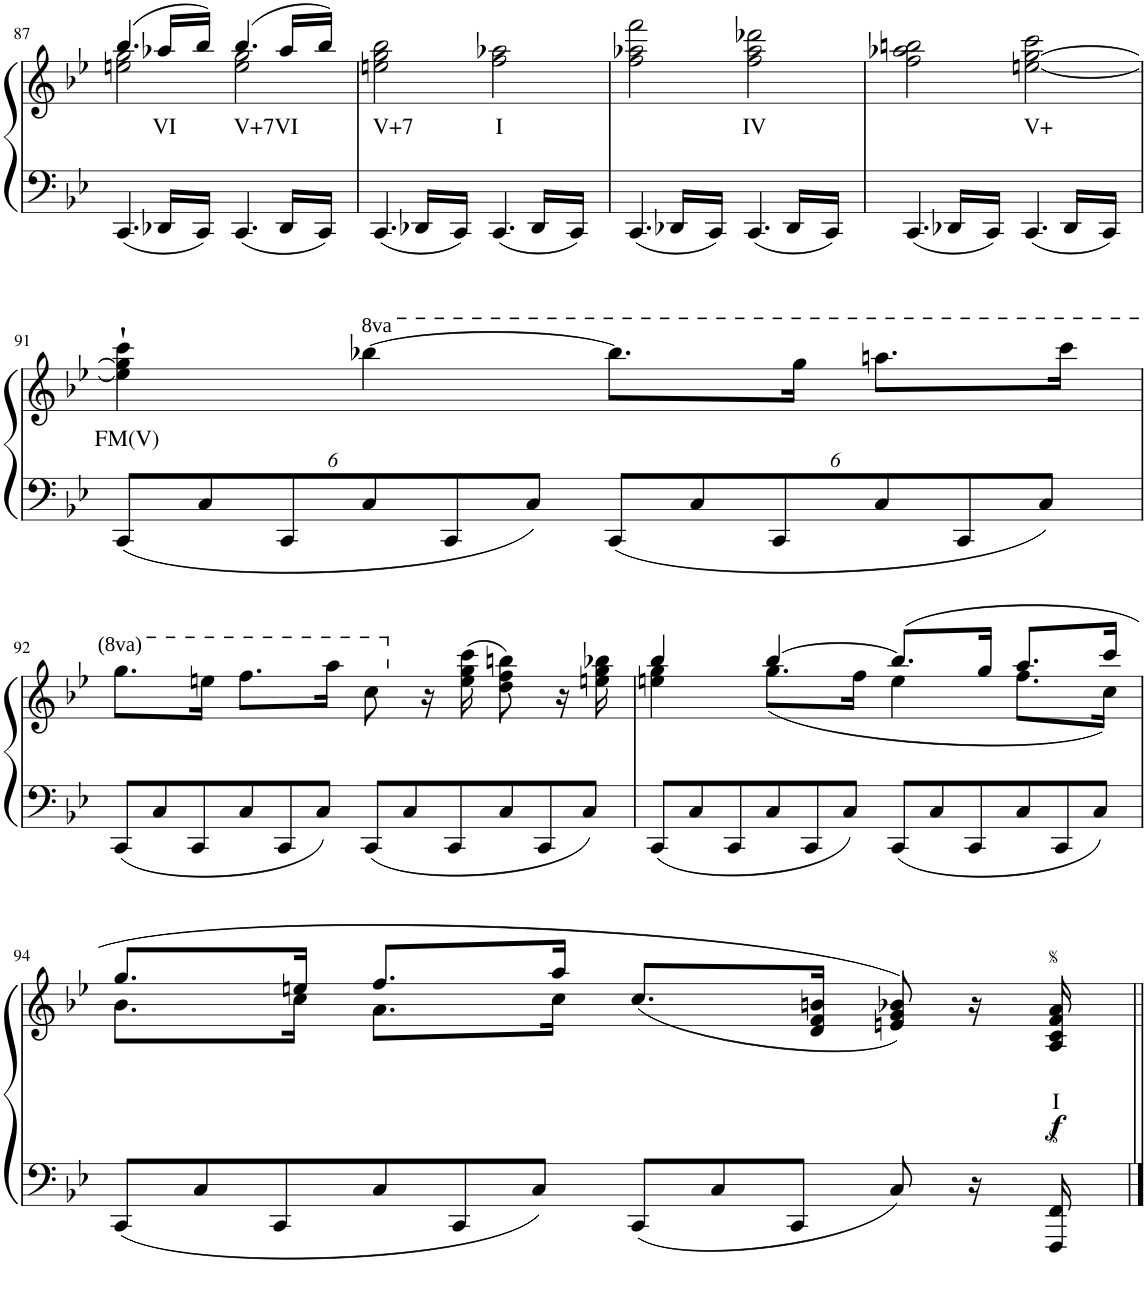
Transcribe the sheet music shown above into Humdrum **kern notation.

**kern	**kern	**text	**dynam
*part1	*part1	*part1	*part1
*staff2	*staff1	*staff1	*staff1/2
*I"Piano	*	*	*
*I'Pno	*	*	*
!!LO:PB:g=z
*clefF4	*clefG2	*	*
*k[b-e-]	*k[b-e-]	*	*
*M4/4	*M4/4	*	*
*met(c)	*met(c)	*	*
=87	=87	=87	=87
*	*^	*	*
4.CC/	(4.bb-/	2een\ 2gg\	.	.
!	!	!	!LO:LY:b	!
16DD-X/LL	16aa-X/LL	.	VI	.
16CC/JJ	16bb-/JJ)	.	.	.
!	!	!	!LO:LY:b	!
4.CC/	(4.bb-/	2ee\ 2gg\	V+7	.
!	!	!	!LO:LY:b	!
16DD-/LL	16aa-/LL	.	VI	.
16CC/JJ	16bb-/JJ)	.	.	.
*	*v	*v	*	*
=88	=88	=88	=88
!	!	!LO:LY:b	!
4.CC/	2een\ 2gg\ 2bb-\	V+7	.
16DD-X/LL	.	.	.
16CC/JJ	.	.	.
!	!	!LO:LY:b	!
4.CC/	2ff\ 2aa-X\	I	.
16DD-/LL	.	.	.
16CC/JJ	.	.	.
=89	=89	=89	=89
4.CC/	2ff\ 2aa-X\ 2fff\	.	.
16DD-X/LL	.	.	.
16CC/JJ	.	.	.
!	!	!LO:LY:b	!
4.CC/	2ff\ 2aa-\ 2ddd-X\	IV	.
16DD-/LL	.	.	.
16CC/JJ	.	.	.
=90	=90	=90	=90
4.CC/	2ff\ 2aa-X\ 2bbn\	.	.
16DD-X/LL	.	.	.
16CC/JJ	.	.	.
!	!	!LO:LY:b	!
4.CC/	[<2een\ [2gg\ 2ccc\	V+	.
16DD-/LL	.	.	.
16CC/JJ	.	.	.
!!LO:LB:g=z
=91	=91	=91	=91
*Xbrackettup	*	*	*
!	!	!LO:LY:b	!
12CC/L	4ee\]` 4gg\]` 4ccc\`	FM(V)	.
12C/	.	.	.
12CC/	.	.	.
*	*8va	*	*
12C/	[4bbb-X\	.	.
12CC/	.	.	.
12C/J	.	.	.
12CC/L	8.bbb-\L]	.	.
12C/	.	.	.
12CC/	.	.	.
.	16ggg\Jk	.	.
12C/	8.aaan\L	.	.
12CC/	.	.	.
12C/J	.	.	.
.	16cccc\Jk	.	.
!!LO:LB:g=z
=92	=92	=92	=92
*Xtuplet	*	*	*
*	*^	*	*
12CC/L	8.ggg\L	2ryy	.	.
12C/	.	.	.	.
12CC/	.	.	.	.
.	16eeen\Jk	.	.	.
12C/	8.fff\L	.	.	.
12CC/	.	.	.	.
12C/J	.	.	.	.
.	16aaa\Jk	.	.	.
12CC/L	8ryy	8ccc\	.	.
12C/	.	.	.	.
*	*X8va	*	*	*
.	16r	16ryy	.	.
12CC/	.	.	.	.
.	16ryy	(>16ee\ 16gg\ 16ccc\	.	.
12C/	8ryy	8dd\ 8ff\ 8bbn\)	.	.
12CC/	.	.	.	.
.	16r	16ryy	.	.
12C/J	.	.	.	.
.	16ryy	16een\ 16gg\ 16bb-X\	.	.
=93	=93	=93	=93	=93
12CC/L	4bb-/	4een\ 4gg\	.	.
12C/	.	.	.	.
12CC/	.	.	.	.
12C/	[4bb-/	(8.gg\L	.	.
12CC/	.	.	.	.
12C/J	.	.	.	.
.	.	16ff\Jk	.	.
12CC/L	(>8.bb-/L]	4ee\	.	.
12C/	.	.	.	.
12CC/	.	.	.	.
.	16gg/Jk	.	.	.
12C/	8.aa/L	8.ff\L	.	.
12CC/	.	.	.	.
12C/J	.	.	.	.
.	16ccc/Jk	16cc\Jk)	.	.
!!LO:LB:g=z	!!
=94	=94	=94	=94	=94
12CC/L	8.gg/L	8.b-\L	.	.
12C/	.	.	.	.
12CC/	.	.	.	.
.	16een/Jk	16cc\Jk	.	.
12C/	8.ff/L	8.a\L	.	.
12CC/	.	.	.	.
12C/J	.	.	.	.
.	16aa/Jk	16cc\Jk	.	.
12CC/L	(<8.cc/L	2ryy	.	.
12C/	.	.	.	.
12CC/J	.	.	.	.
.	16d/ 16f/ 16bn/Jk	.	.	.
8C/	8en/ 8g/ 8b-X/))	.	.	.
16r	16r	.	.	.
!	!	!	!LO:LY:b	!LO:DY:b
16FFF/ 16FF/	16A/ 16c/ 16f/ 16a/	.	I	f
*	*v	*v	*	*
=||	=||	=||	=||
*-	*-	*-	*-
